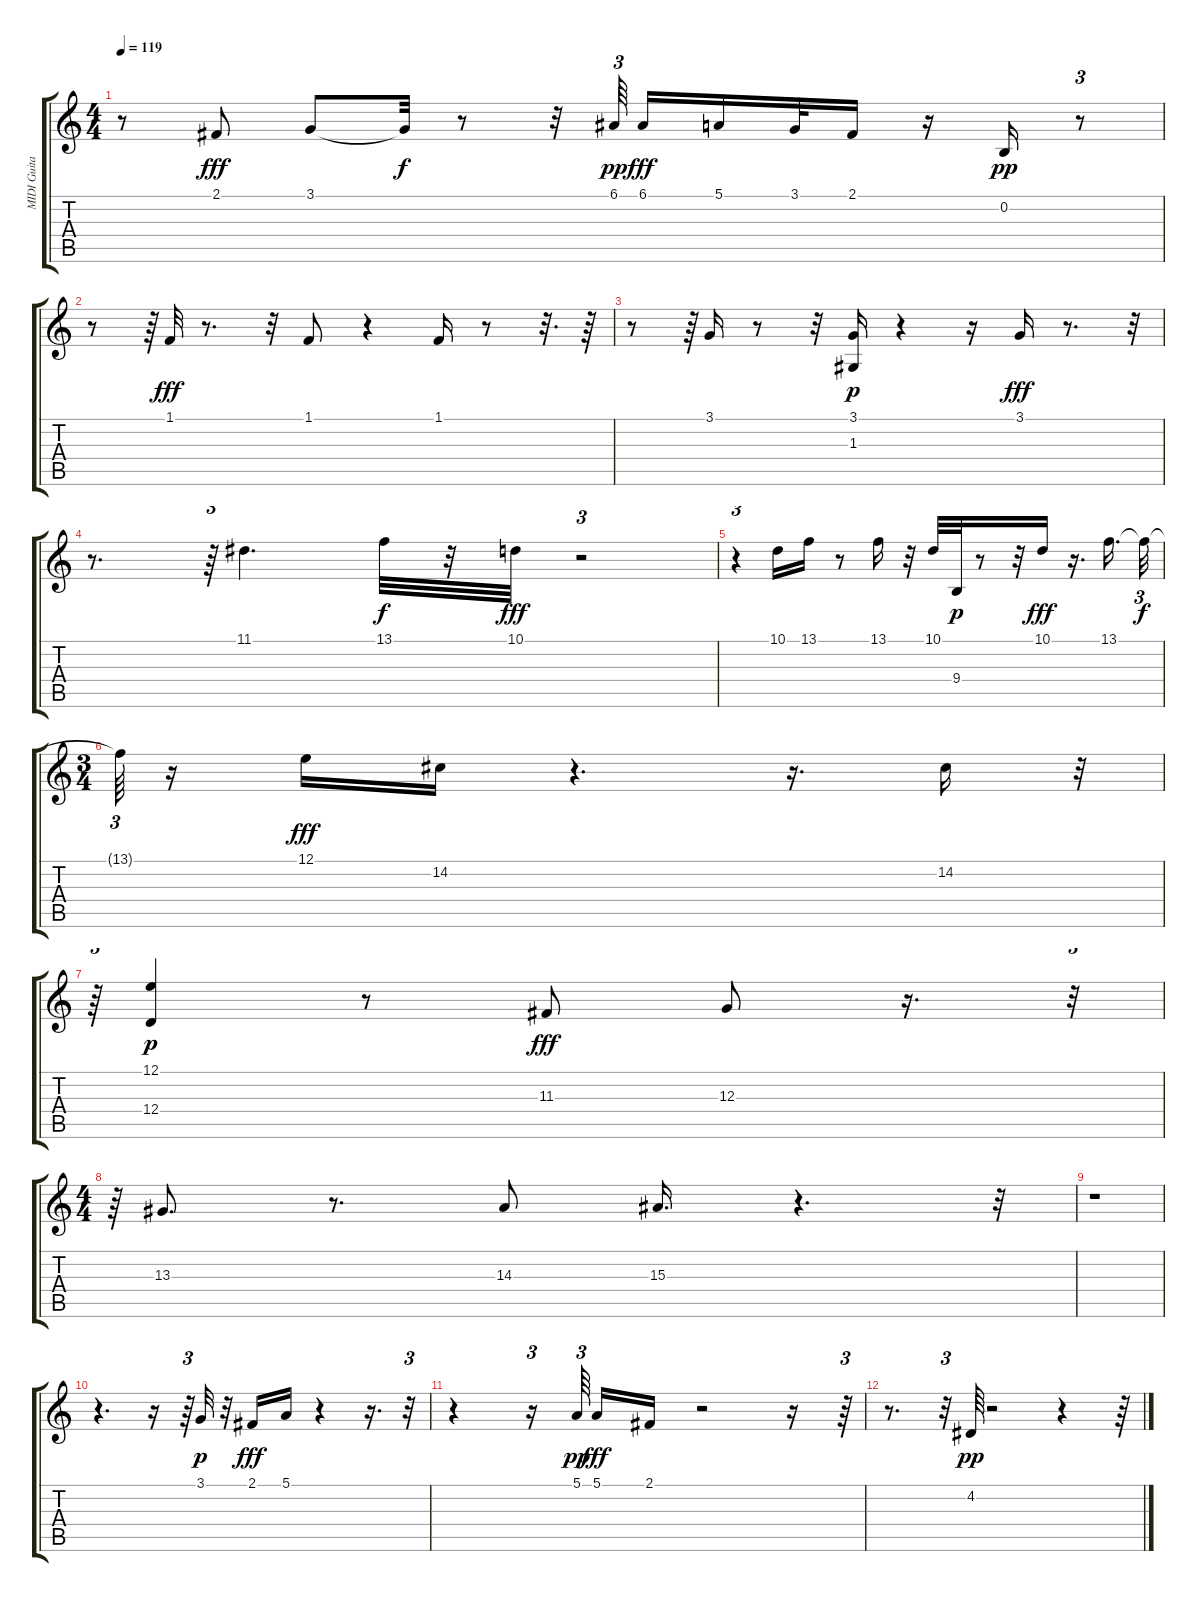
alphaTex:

\track ("MIDI Guitar                     " "MIDI Guita") {instrument lead1square}
\staff {score tabs}
\tuning (E4 B3 G3 D3 A2 E2) {hide}
\ts (4 4)
\tempo 119
\clef g2
\ks c
r.8{dy fff} 2.1.8 3.1.8 3.1{t}.32{dy f} r.8 r.32 6.1.64{tu (3 2) dy pp} 6.1.16{dy fff} 5.1.16 3.1.32 2.1.16 r.16 0.2.16{dy pp} r.8{tu (3 2)} |
r.8 r.64{tu (3 2)} 1.1.32{dy fff} r.8{d} r.32 1.1.8 r.4 1.1.16 r.8 r.32{d} r.64 |
r.8 r.64{tu (3 2)} 3.1.16 r.8 r.32 (3.1 1.3).16{dy p} r.4 r.16 3.1.16{dy fff} r.8{d} r.32{tu (3 2)} |
r.8{d} r.64{tu (3 2)} 11.1.4{d} 13.1.32{dy f} r.32 10.1.32{dy fff} r.2{tu (3 2)} |
r.4{tu (3 2)} 10.1.16 13.1.16 r.8 13.1.16 r.32 10.1.32 9.4.32{dy p} r.8 r.32 10.1.16{dy fff} r.16{d} 13.1.16{d} 13.1{t}.32{tu (3 2) dy f} |
\ts (3 4)
13.1{t}.64{tu (3 2)} r.16 12.1.16{dy fff} 14.2.16 r.4{d} r.16{d} 14.2.16 r.32{tu (3 2)} |
r.64{tu (3 2)} (12.1 12.4).4{dy p} r.8 11.3.8{dy fff} 12.3.8 r.16{d} r.32{tu (3 2)} |
\ts (4 4)
r.64{tu (3 2)} 13.3.8{d} r.8{d} 14.3.8 15.3.16{d} r.4{d} r.32{tu (3 2)} |
r.1 |
r.4{d} r.16 r.64{tu (3 2)} 3.1.32{dy p} r.32 2.1.16{dy fff} 5.1.16 r.4 r.16{d} r.32{tu (3 2)} |
r.4 r.16{tu (3 2)} 5.1.64{tu (3 2) dy pp} 5.1.16{dy fff} 2.1.16 r.2 r.16 r.64{tu (3 2)} |
r.8{d} r.32{tu (3 2)} 4.2.64{dy pp} r.2 r.4 r.64
